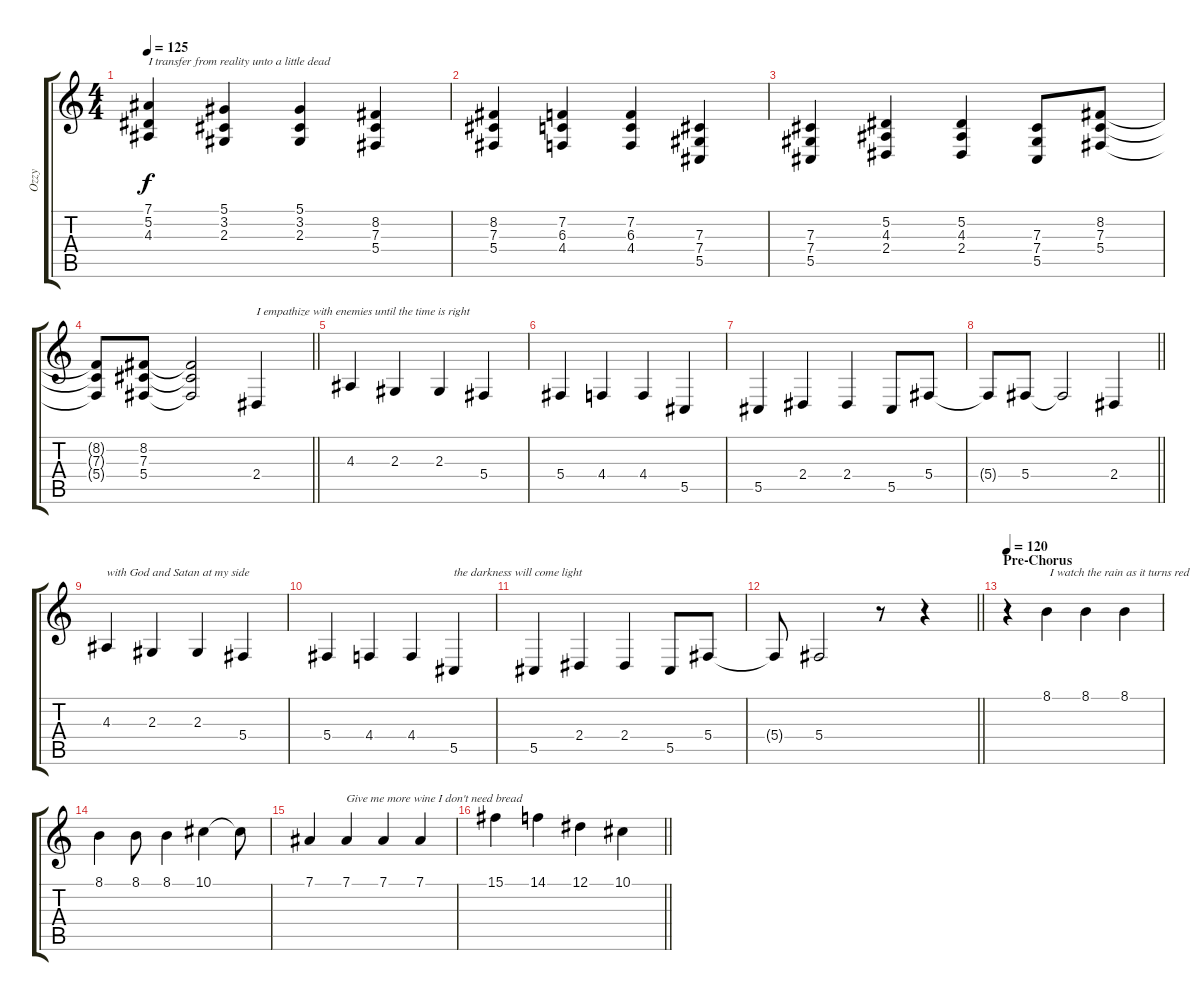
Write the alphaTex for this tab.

\track ("Ozzy" "Ozzy") {instrument harmonica}
\staff {score tabs}
\tuning (Eb4 Bb3 Gb3 Db3 Ab2 Eb2) {hide}
\ts (4 4)
\tempo 125
\clef g2
\ks c
(7.1 5.2 4.3).4{txt "I transfer from reality unto a little dead" dy f} (5.1 3.2 2.3).4 (5.1 3.2 2.3).4 (8.2 7.3 5.4).4 |
(8.2 7.3 5.4).4 (7.2 6.3 4.4).4 (7.2 6.3 4.4).4 (7.3 7.4 5.5).4 |
(7.3 7.4 5.5).4 (5.2 4.3 2.4).4 (5.2 4.3 2.4).4 (7.3 7.4 5.5).8 (8.2 7.3 5.4).8 |
\barLineRight lightlight
(8.2{t} 7.3{t} 5.4{t}).8 (8.2 7.3 5.4).8 (8.2{t} 7.3{t} 5.4{t}).2 2.4.4{txt "I empathize with enemies until the time is right"} |
4.3.4 2.3.4 2.3.4 5.4.4 |
5.4.4 4.4.4 4.4.4 5.5.4 |
5.5.4 2.4.4 2.4.4 5.5.8 5.4.8 |
\barLineRight lightlight
5.4{t}.8 5.4.8 5.4{t}.2 2.4.4 |
4.3.4{txt "with God and Satan at my side"} 2.3.4 2.3.4 5.4.4 |
5.4.4 4.4.4 4.4.4 5.5.4{txt "the darkness will come light"} |
5.5.4 2.4.4 2.4.4 5.5.8 5.4.8 |
\barLineRight lightlight
5.4{t}.8 5.4.2 r.8 r.4 |
\section ("" "Pre-Chorus")
\tempo 120
r.4 8.1.4{txt " I watch the rain as it turns red"} 8.1.4 8.1.4 |
8.1.4 8.1.8 8.1.4 10.1.4 10.1{t}.8 |
7.1.4 7.1.4{txt "Give me more wine I don't need bread"} 7.1.4 7.1.4 |
\barLineRight lightlight
15.1.4 14.1.4 12.1.4 10.1.4
